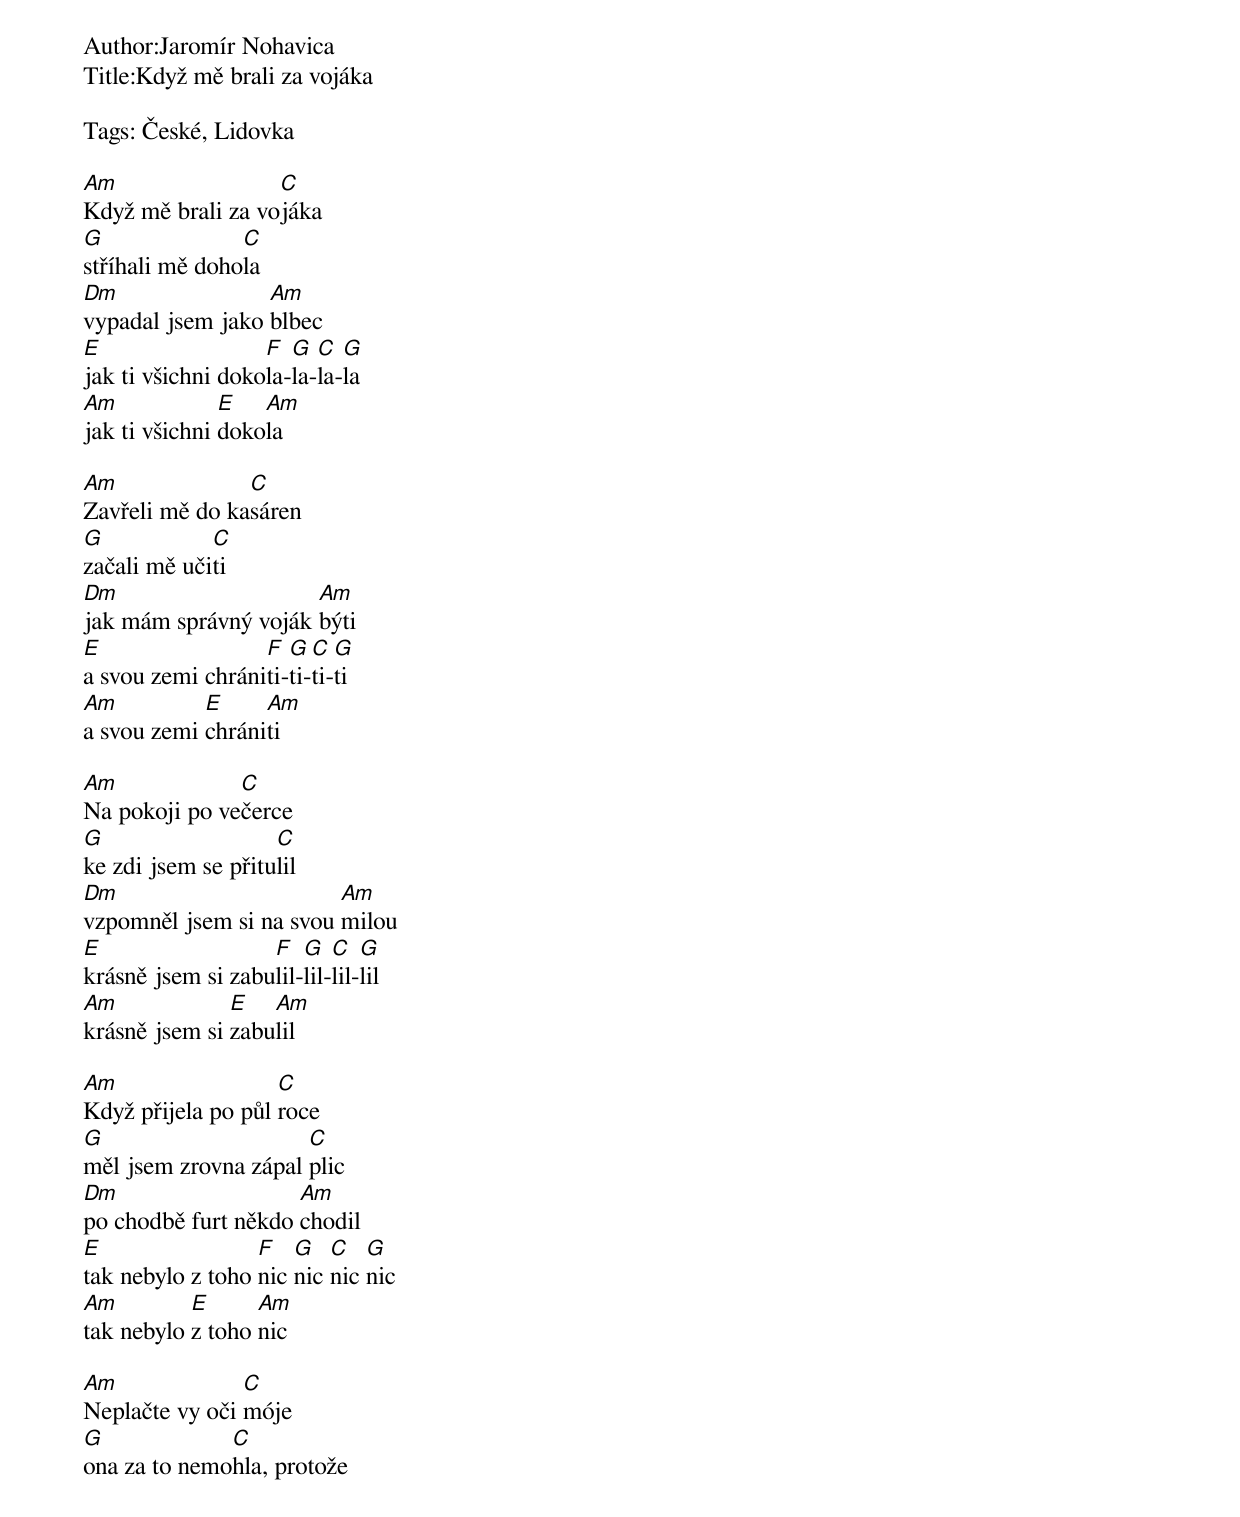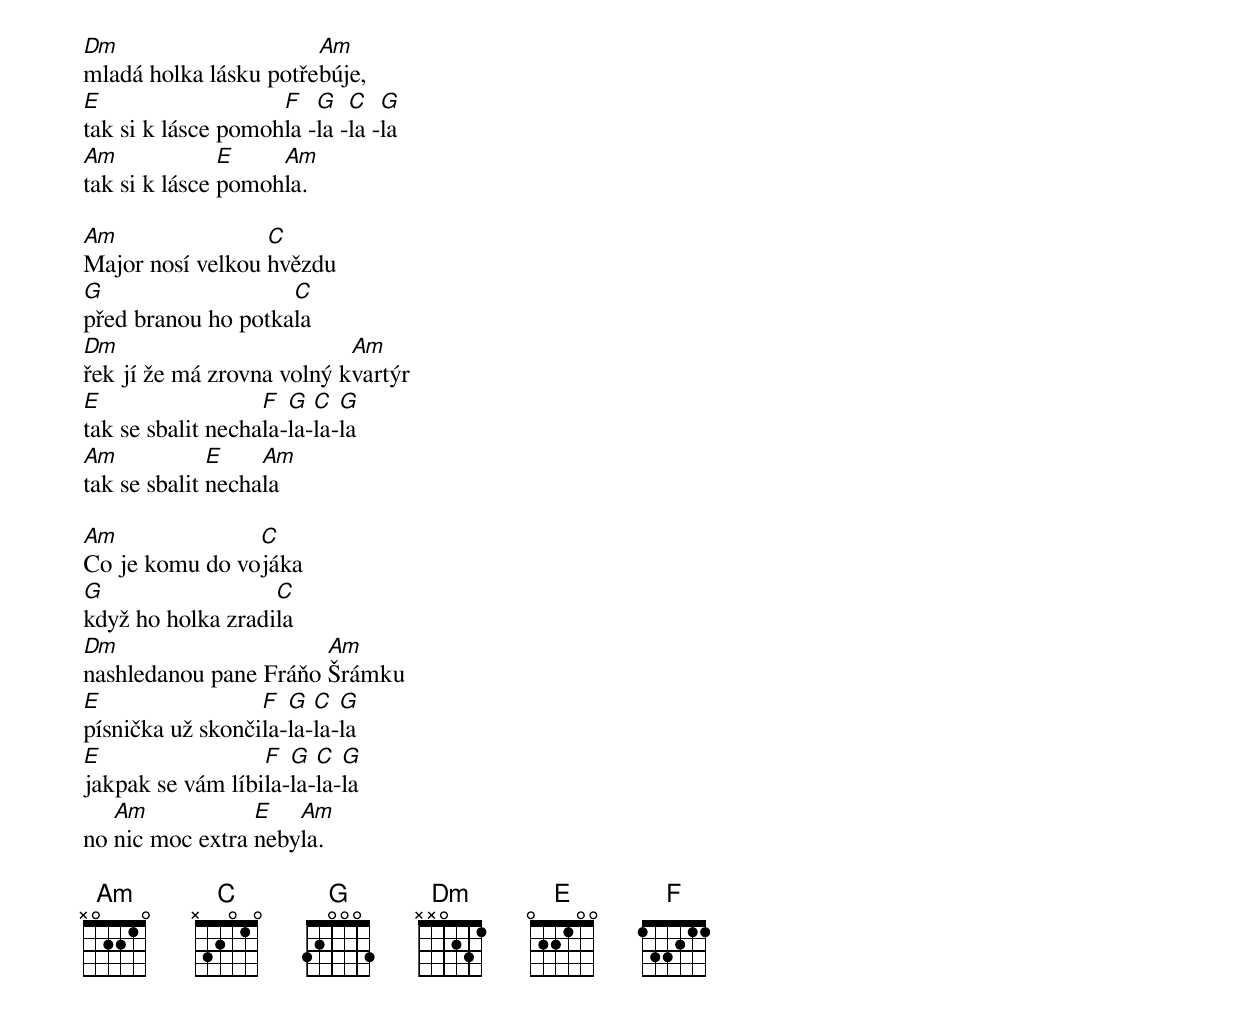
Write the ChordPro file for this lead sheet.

Author:Jaromír Nohavica
Title:Když mě brali za vojáka

Tags: České, Lidovka

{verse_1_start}
[Am]Když mě brali za vo[C]jáka
[G]stříhali mě doho[C]la
[Dm]vypadal jsem jako [Am]blbec
[E]jak ti všichni doko[F]la-[G]la-[C]la-[G]la
[Am]jak ti všichni [E]doko[Am]la
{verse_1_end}

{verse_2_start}
[Am]Zavřeli mě do ka[C]sáren
[G]začali mě uči[C]ti
[Dm]jak mám správný voják [Am]býti
[E]a svou zemi chráni[F]ti-[G]ti-[C]ti-[G]ti
[Am]a svou zemi [E]chráni[Am]ti
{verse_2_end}

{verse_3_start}
[Am]Na pokoji po ve[C]čerce
[G]ke zdi jsem se přitu[C]lil
[Dm]vzpomněl jsem si na svou [Am]milou
[E]krásně jsem si zabu[F]lil-[G]lil-[C]lil-[G]lil
[Am]krásně jsem si [E]zabu[Am]lil
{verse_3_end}

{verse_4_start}
[Am]Když přijela po půl [C]roce
[G]měl jsem zrovna zápal [C]plic
[Dm]po chodbě furt někdo [Am]chodil
[E]tak nebylo z toho [F]nic [G]nic [C]nic [G]nic
[Am]tak nebylo [E]z toho [Am]nic
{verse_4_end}

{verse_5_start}
[Am]Neplačte vy oči [C]móje
[G]ona za to nemo[C]hla, protože
[Dm]mladá holka lásku potře[Am]búje,
[E]tak si k lásce pomoh[F]la -[G]la -[C]la -[G]la
[Am]tak si k lásce [E]pomoh[Am]la.
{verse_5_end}

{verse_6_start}
[Am]Major nosí velkou [C]hvězdu
[G]před branou ho potka[C]la
[Dm]řek jí že má zrovna volný k[Am]vartýr
[E]tak se sbalit necha[F]la-[G]la-[C]la-[G]la
[Am]tak se sbalit [E]necha[Am]la
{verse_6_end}

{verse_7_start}
[Am]Co je komu do vo[C]jáka
[G]když ho holka zradi[C]la
[Dm]nashledanou pane Fráňo [Am]Šrámku
[E]písnička už skonči[F]la-[G]la-[C]la-[G]la
[E]jakpak se vám líbi[F]la-[G]la-[C]la-[G]la
no [Am]nic moc extra [E]neby[Am]la.
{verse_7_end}

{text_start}
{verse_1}
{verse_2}
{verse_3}
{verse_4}
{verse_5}
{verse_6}
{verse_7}
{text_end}
